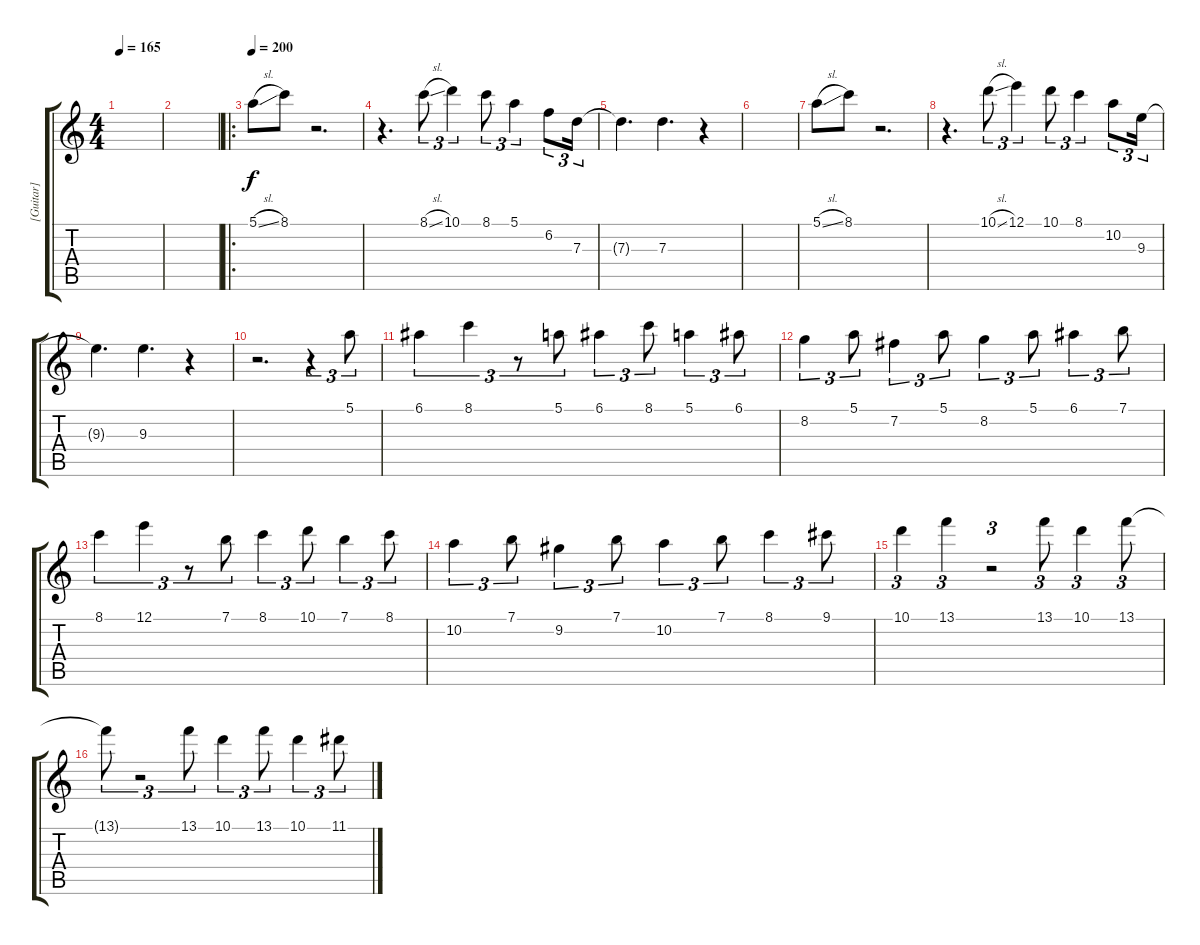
\track ("[Guitar]" "[Guitar]") {instrument distortionguitar}
\staff {score tabs}
\tuning (E4 B3 G3 D3 A2 E2) {hide}
\ts (4 4)
\tempo 165
\clef g2
\ks c
|
|
\ro
\tempo 200
5.1{sl}.8 8.1.8 r.2{d} |
r.4{d} 8.1{sl}.8{tu (3 2)} 10.1.4{tu (3 2)} 8.1.8{tu (3 2)} 5.1.4{tu (3 2)} 6.2.8{tu (3 2)} 7.3.16{tu (3 2)} |
7.3{t}.4{d} 7.3.4{d} r.4 |
|
5.1{sl}.8 8.1.8 r.2{d} |
r.4{d} 10.1{sl}.8{tu (3 2)} 12.1.4{tu (3 2)} 10.1.8{tu (3 2)} 8.1.4{tu (3 2)} 10.2.8{tu (3 2)} 9.3.16{tu (3 2)} |
9.3{t}.4{d} 9.3.4{d} r.4 |
r.2{d} r.4{tu (3 2)} 5.1.8{tu (3 2)} |
6.1.4{tu (3 2)} 8.1.4{tu (3 2)} r.8{tu (3 2)} 5.1.8{tu (3 2)} 6.1.4{tu (3 2)} 8.1.8{tu (3 2)} 5.1.4{tu (3 2)} 6.1.8{tu (3 2)} |
8.2.4{tu (3 2)} 5.1.8{tu (3 2)} 7.2.4{tu (3 2)} 5.1.8{tu (3 2)} 8.2.4{tu (3 2)} 5.1.8{tu (3 2)} 6.1.4{tu (3 2)} 7.1.8{tu (3 2)} |
8.1.4{tu (3 2)} 12.1.4{tu (3 2)} r.8{tu (3 2)} 7.1.8{tu (3 2)} 8.1.4{tu (3 2)} 10.1.8{tu (3 2)} 7.1.4{tu (3 2)} 8.1.8{tu (3 2)} |
10.2.4{tu (3 2)} 7.1.8{tu (3 2)} 9.2.4{tu (3 2)} 7.1.8{tu (3 2)} 10.2.4{tu (3 2)} 7.1.8{tu (3 2)} 8.1.4{tu (3 2)} 9.1.8{tu (3 2)} |
10.1.4{tu (3 2)} 13.1.4{tu (3 2)} r.2{tu (3 2)} 13.1.8{tu (3 2)} 10.1.4{tu (3 2)} 13.1.8{tu (3 2)} |
13.1{t}.8{tu (3 2)} r.2{tu (3 2)} 13.1.8{tu (3 2)} 10.1.4{tu (3 2)} 13.1.8{tu (3 2)} 10.1.4{tu (3 2)} 11.1.8{tu (3 2)}
